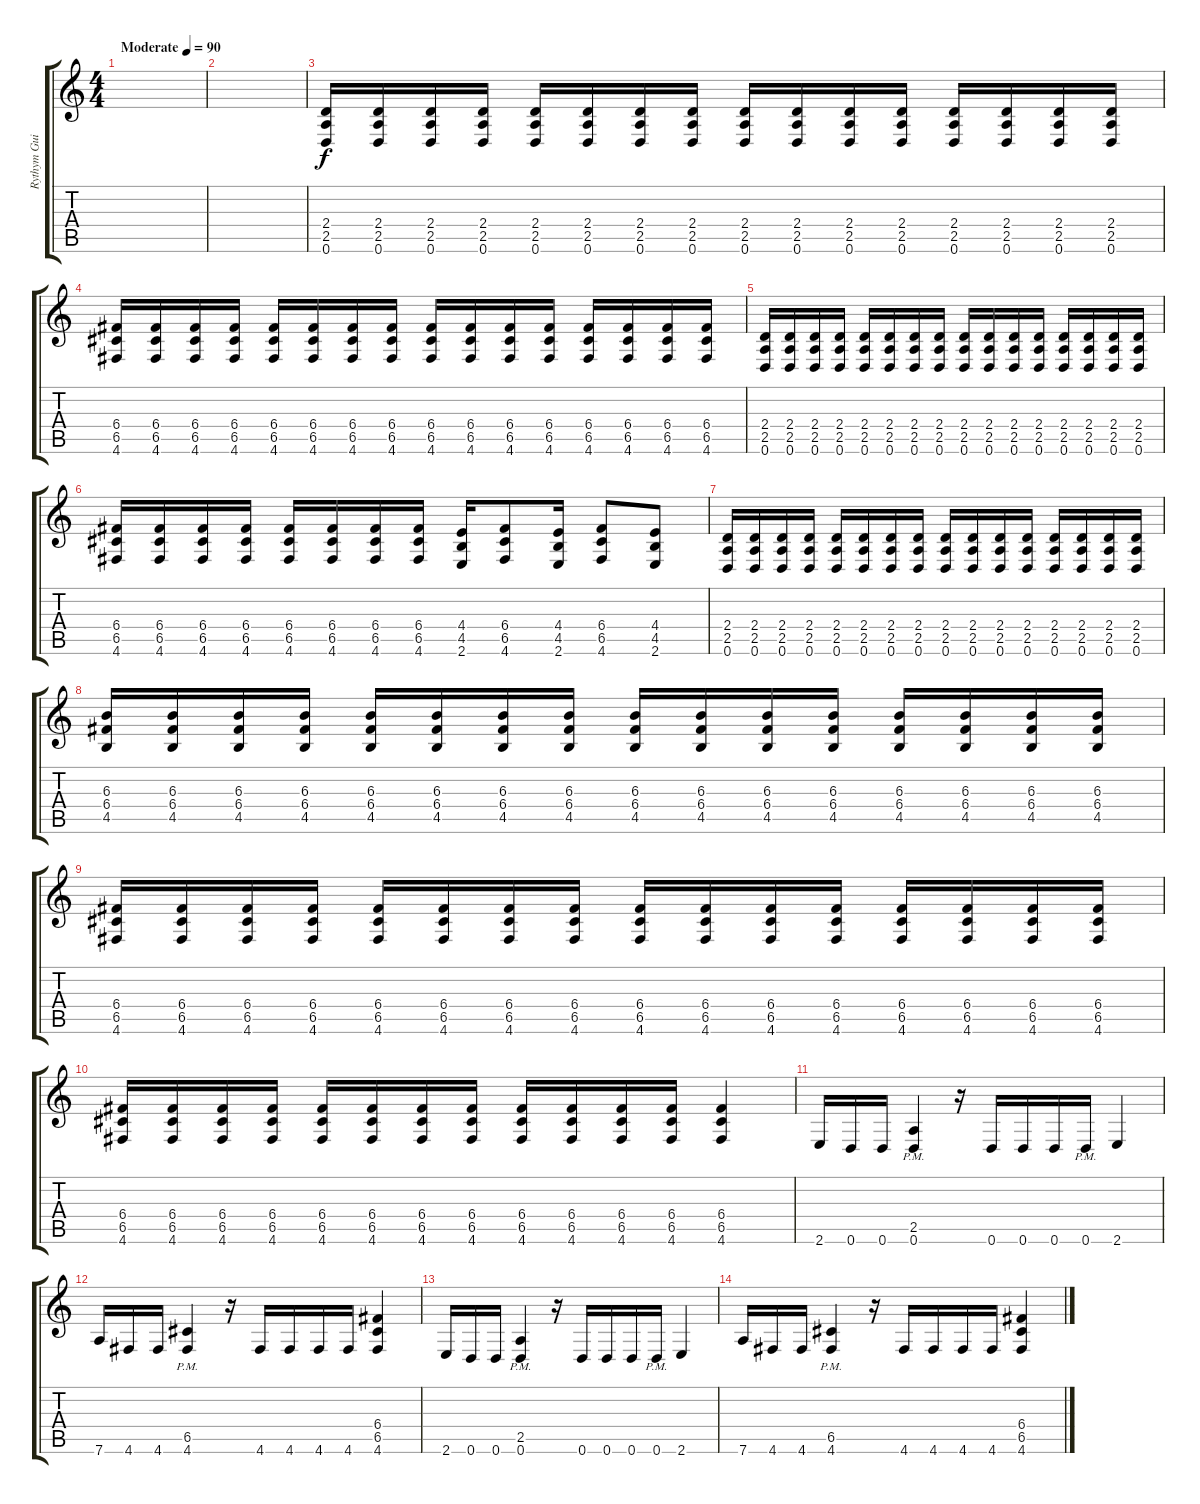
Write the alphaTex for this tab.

\track ("Rythym Guitar" "Rythym Gui") {instrument distortionguitar}
\staff {score tabs}
\tuning (D4 A3 F3 C3 G2 D2) {hide}
\ts (4 4)
\tempo (90 "Moderate")
\clef g2
\ks c
|
|
(2.4 2.5 0.6).16 (2.4 2.5 0.6).16 (2.4 2.5 0.6).16 (2.4 2.5 0.6).16 (2.4 2.5 0.6).16 (2.4 2.5 0.6).16 (2.4 2.5 0.6).16 (2.4 2.5 0.6).16 (2.4 2.5 0.6).16 (2.4 2.5 0.6).16 (2.4 2.5 0.6).16 (2.4 2.5 0.6).16 (2.4 2.5 0.6).16 (2.4 2.5 0.6).16 (2.4 2.5 0.6).16 (2.4 2.5 0.6).16 |
(6.4 6.5 4.6).16 (6.4 6.5 4.6).16 (6.4 6.5 4.6).16 (6.4 6.5 4.6).16 (6.4 6.5 4.6).16 (6.4 6.5 4.6).16 (6.4 6.5 4.6).16 (6.4 6.5 4.6).16 (6.4 6.5 4.6).16 (6.4 6.5 4.6).16 (6.4 6.5 4.6).16 (6.4 6.5 4.6).16 (6.4 6.5 4.6).16 (6.4 6.5 4.6).16 (6.4 6.5 4.6).16 (6.4 6.5 4.6).16 |
(2.4 2.5 0.6).16 (2.4 2.5 0.6).16 (2.4 2.5 0.6).16 (2.4 2.5 0.6).16 (2.4 2.5 0.6).16 (2.4 2.5 0.6).16 (2.4 2.5 0.6).16 (2.4 2.5 0.6).16 (2.4 2.5 0.6).16 (2.4 2.5 0.6).16 (2.4 2.5 0.6).16 (2.4 2.5 0.6).16 (2.4 2.5 0.6).16 (2.4 2.5 0.6).16 (2.4 2.5 0.6).16 (2.4 2.5 0.6).16 |
(6.4 6.5 4.6).16 (6.4 6.5 4.6).16 (6.4 6.5 4.6).16 (6.4 6.5 4.6).16 (6.4 6.5 4.6).16 (6.4 6.5 4.6).16 (6.4 6.5 4.6).16 (6.4 6.5 4.6).16 (4.4 4.5 2.6).16 (6.4 6.5 4.6).8 (4.4 4.5 2.6).16 (6.4 6.5 4.6).8 (4.4 4.5 2.6).8 |
(2.4 2.5 0.6).16 (2.4 2.5 0.6).16 (2.4 2.5 0.6).16 (2.4 2.5 0.6).16 (2.4 2.5 0.6).16 (2.4 2.5 0.6).16 (2.4 2.5 0.6).16 (2.4 2.5 0.6).16 (2.4 2.5 0.6).16 (2.4 2.5 0.6).16 (2.4 2.5 0.6).16 (2.4 2.5 0.6).16 (2.4 2.5 0.6).16 (2.4 2.5 0.6).16 (2.4 2.5 0.6).16 (2.4 2.5 0.6).16 |
(6.3 6.4 4.5).16 (6.3 6.4 4.5).16 (6.3 6.4 4.5).16 (6.3 6.4 4.5).16 (6.3 6.4 4.5).16 (6.3 6.4 4.5).16 (6.3 6.4 4.5).16 (6.3 6.4 4.5).16 (6.3 6.4 4.5).16 (6.3 6.4 4.5).16 (6.3 6.4 4.5).16 (6.3 6.4 4.5).16 (6.3 6.4 4.5).16 (6.3 6.4 4.5).16 (6.3 6.4 4.5).16 (6.3 6.4 4.5).16 |
(6.4 6.5 4.6).16 (6.4 6.5 4.6).16 (6.4 6.5 4.6).16 (6.4 6.5 4.6).16 (6.4 6.5 4.6).16 (6.4 6.5 4.6).16 (6.4 6.5 4.6).16 (6.4 6.5 4.6).16 (6.4 6.5 4.6).16 (6.4 6.5 4.6).16 (6.4 6.5 4.6).16 (6.4 6.5 4.6).16 (6.4 6.5 4.6).16 (6.4 6.5 4.6).16 (6.4 6.5 4.6).16 (6.4 6.5 4.6).16 |
(6.4 6.5 4.6).16 (6.4 6.5 4.6).16 (6.4 6.5 4.6).16 (6.4 6.5 4.6).16 (6.4 6.5 4.6).16 (6.4 6.5 4.6).16 (6.4 6.5 4.6).16 (6.4 6.5 4.6).16 (6.4 6.5 4.6).16 (6.4 6.5 4.6).16 (6.4 6.5 4.6).16 (6.4 6.5 4.6).16 (6.4 6.5 4.6).4 |
2.6.16 0.6.16 0.6.16 (2.5{pm} 0.6{pm}).4 r.16 0.6.16 0.6.16 0.6.16 0.6{pm}.16 2.6.4 |
7.6.16 4.6.16 4.6.16 (6.5{pm} 4.6{pm}).4 r.16 4.6.16 4.6.16 4.6.16 4.6.16 (6.4 6.5 4.6).4 |
2.6.16 0.6.16 0.6.16 (2.5{pm} 0.6{pm}).4 r.16 0.6.16 0.6.16 0.6.16 0.6{pm}.16 2.6.4 |
7.6.16 4.6.16 4.6.16 (6.5{pm} 4.6{pm}).4 r.16 4.6.16 4.6.16 4.6.16 4.6.16 (6.4 6.5 4.6).4
